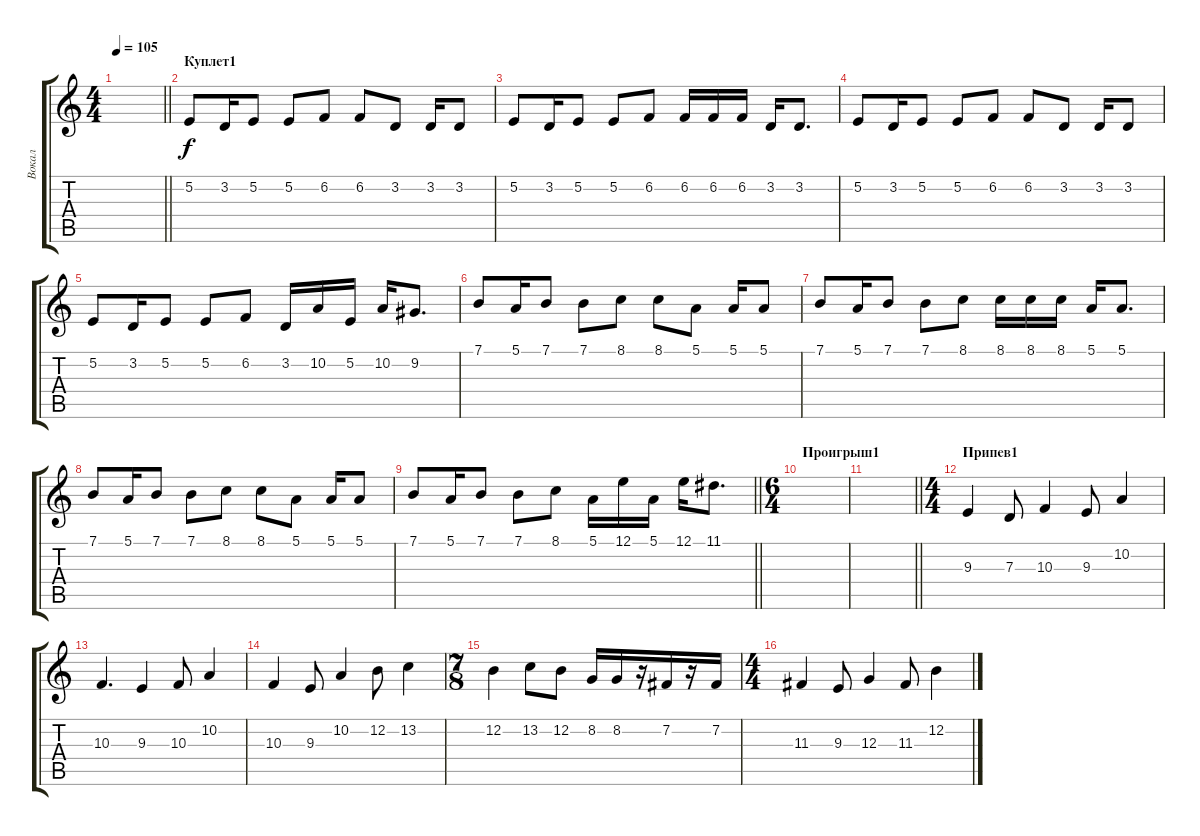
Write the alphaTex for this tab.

\track ("Вокал" "Вокал") {instrument flute}
\staff {score tabs}
\tuning (E4 B3 G3 D3 A2 E2) {hide}
\ts (4 4)
\tempo 105
\clef g2
\barLineRight lightlight
\ks c
|
\section ("" "Куплет1")
5.2.8 3.2.16 5.2.8 5.2.8 6.2.8 6.2.8 3.2.8 3.2.16 3.2.8 |
5.2.8 3.2.16 5.2.8 5.2.8 6.2.8 6.2.16 6.2.16 6.2.16 3.2.16 3.2.8{d} |
5.2.8 3.2.16 5.2.8 5.2.8 6.2.8 6.2.8 3.2.8 3.2.16 3.2.8 |
5.2.8 3.2.16 5.2.8 5.2.8 6.2.8 3.2.16 10.2.16 5.2.16 10.2.16 9.2.8{d} |
7.1.8 5.1.16 7.1.8 7.1.8 8.1.8 8.1.8 5.1.8 5.1.16 5.1.8 |
7.1.8 5.1.16 7.1.8 7.1.8 8.1.8 8.1.16 8.1.16 8.1.16 5.1.16 5.1.8{d} |
7.1.8 5.1.16 7.1.8 7.1.8 8.1.8 8.1.8 5.1.8 5.1.16 5.1.8 |
\barLineRight lightlight
7.1.8 5.1.16 7.1.8 7.1.8 8.1.8 5.1.16 12.1.16 5.1.16 12.1.16 11.1.8{d} |
\ts (6 4)
\section ("" "Проигрыш1")
|
\barLineRight lightlight
|
\ts (4 4)
\section ("" "Припев1")
9.3.4 7.3.8 10.3.4 9.3.8 10.2.4 |
10.3.4{d} 9.3.4 10.3.8 10.2.4 |
10.3.4 9.3.8 10.2.4 12.2.8 13.2.4 |
\ts (7 8)
12.2.4 13.2.8 12.2.8 8.2.16 8.2.16 r.16 7.2.16 r.16 7.2.16 |
\ts (4 4)
11.3.4 9.3.8 12.3.4 11.3.8 12.2.4
